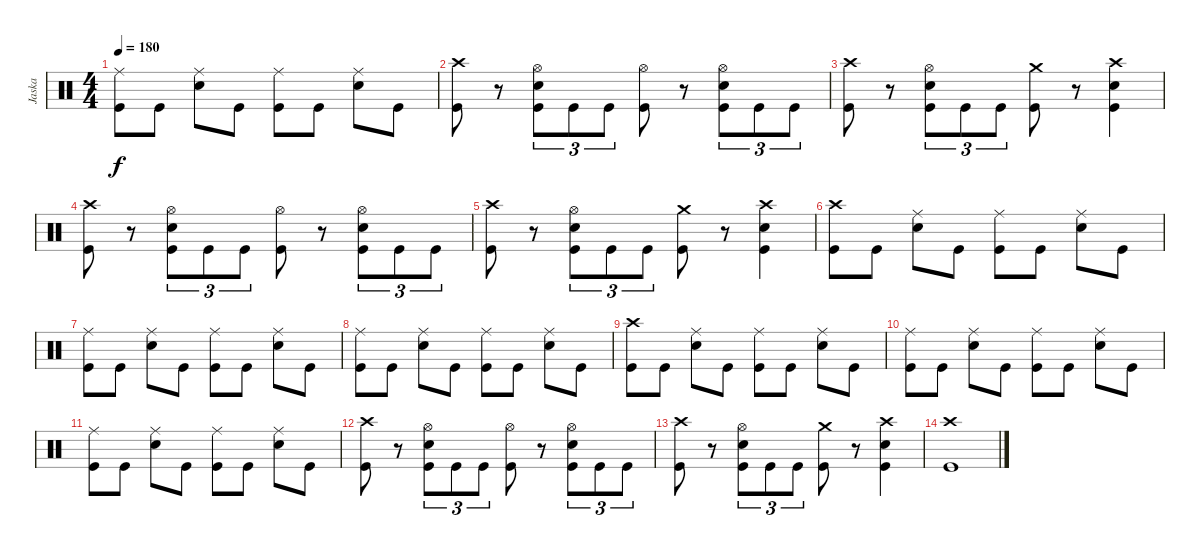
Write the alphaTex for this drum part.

\track ("Jaska" "Jaska") {instrument percussion}
\staff {score}
\articulation defaults
\ts (4 4)
\tempo 180
\clef neutral
\ks c
("Ride (middle)" "Kick (hit)").8{dy f} "Kick (hit)".8 ("Ride (middle)" "Electric Snare (hit)").8 "Kick (hit)".8 ("Ride (middle)" "Kick (hit)").8 "Kick (hit)".8 ("Ride (middle)" "Electric Snare (hit)").8 "Kick (hit)".8 |
("Crash high (hit)" "Kick (hit)").8 r.8 ("Hi-Hat (open)" "Electric Snare (hit)" "Kick (hit)").8{tu (3 2)} "Kick (hit)".8{tu (3 2)} "Kick (hit)".8{tu (3 2)} ("Hi-Hat (open)" "Kick (hit)").8 r.8 ("Hi-Hat (open)" "Electric Snare (hit)" "Kick (hit)").8{tu (3 2)} "Kick (hit)".8{tu (3 2)} "Kick (hit)".8{tu (3 2)} |
("Crash high (hit)" "Kick (hit)").8 r.8 ("Hi-Hat (open)" "Electric Snare (hit)" "Kick (hit)").8{tu (3 2)} "Kick (hit)".8{tu (3 2)} "Kick (hit)".8{tu (3 2)} ("Crash medium (hit)" "Kick (hit)").8 r.8 ("Crash high (hit)" "Electric Snare (hit)" "Kick (hit)").4 |
("Crash high (hit)" "Kick (hit)").8 r.8 ("Hi-Hat (open)" "Electric Snare (hit)" "Kick (hit)").8{tu (3 2)} "Kick (hit)".8{tu (3 2)} "Kick (hit)".8{tu (3 2)} ("Hi-Hat (open)" "Kick (hit)").8 r.8 ("Hi-Hat (open)" "Electric Snare (hit)" "Kick (hit)").8{tu (3 2)} "Kick (hit)".8{tu (3 2)} "Kick (hit)".8{tu (3 2)} |
("Crash high (hit)" "Kick (hit)").8 r.8 ("Hi-Hat (open)" "Electric Snare (hit)" "Kick (hit)").8{tu (3 2)} "Kick (hit)".8{tu (3 2)} "Kick (hit)".8{tu (3 2)} ("Crash medium (hit)" "Kick (hit)").8 r.8 ("Crash high (hit)" "Electric Snare (hit)" "Kick (hit)").4 |
("Crash high (hit)" "Kick (hit)").8 "Kick (hit)".8 ("Ride (middle)" "Electric Snare (hit)").8 "Kick (hit)".8 ("Ride (middle)" "Kick (hit)").8 "Kick (hit)".8 ("Ride (middle)" "Electric Snare (hit)").8 "Kick (hit)".8 |
("Ride (middle)" "Kick (hit)").8 "Kick (hit)".8 ("Ride (middle)" "Electric Snare (hit)").8 "Kick (hit)".8 ("Ride (middle)" "Kick (hit)").8 "Kick (hit)".8 ("Ride (middle)" "Electric Snare (hit)").8 "Kick (hit)".8 |
("Ride (middle)" "Kick (hit)").8 "Kick (hit)".8 ("Ride (middle)" "Electric Snare (hit)").8 "Kick (hit)".8 ("Ride (middle)" "Kick (hit)").8 "Kick (hit)".8 ("Ride (middle)" "Electric Snare (hit)").8 "Kick (hit)".8 |
("Crash high (hit)" "Kick (hit)").8 "Kick (hit)".8 ("Ride (middle)" "Electric Snare (hit)").8 "Kick (hit)".8 ("Ride (middle)" "Kick (hit)").8 "Kick (hit)".8 ("Ride (middle)" "Electric Snare (hit)").8 "Kick (hit)".8 |
("Ride (middle)" "Kick (hit)").8 "Kick (hit)".8 ("Ride (middle)" "Electric Snare (hit)").8 "Kick (hit)".8 ("Ride (middle)" "Kick (hit)").8 "Kick (hit)".8 ("Ride (middle)" "Electric Snare (hit)").8 "Kick (hit)".8 |
("Ride (middle)" "Kick (hit)").8 "Kick (hit)".8 ("Ride (middle)" "Electric Snare (hit)").8 "Kick (hit)".8 ("Ride (middle)" "Kick (hit)").8 "Kick (hit)".8 ("Ride (middle)" "Electric Snare (hit)").8 "Kick (hit)".8 |
("Crash high (hit)" "Kick (hit)").8 r.8 ("Hi-Hat (open)" "Electric Snare (hit)" "Kick (hit)").8{tu (3 2)} "Kick (hit)".8{tu (3 2)} "Kick (hit)".8{tu (3 2)} ("Hi-Hat (open)" "Kick (hit)").8 r.8 ("Hi-Hat (open)" "Electric Snare (hit)" "Kick (hit)").8{tu (3 2)} "Kick (hit)".8{tu (3 2)} "Kick (hit)".8{tu (3 2)} |
("Crash high (hit)" "Kick (hit)").8 r.8 ("Hi-Hat (open)" "Electric Snare (hit)" "Kick (hit)").8{tu (3 2)} "Kick (hit)".8{tu (3 2)} "Kick (hit)".8{tu (3 2)} ("Crash medium (hit)" "Kick (hit)").8 r.8 ("Crash high (hit)" "Electric Snare (hit)" "Kick (hit)").4 |
("Crash high (hit)" "Kick (hit)").1
